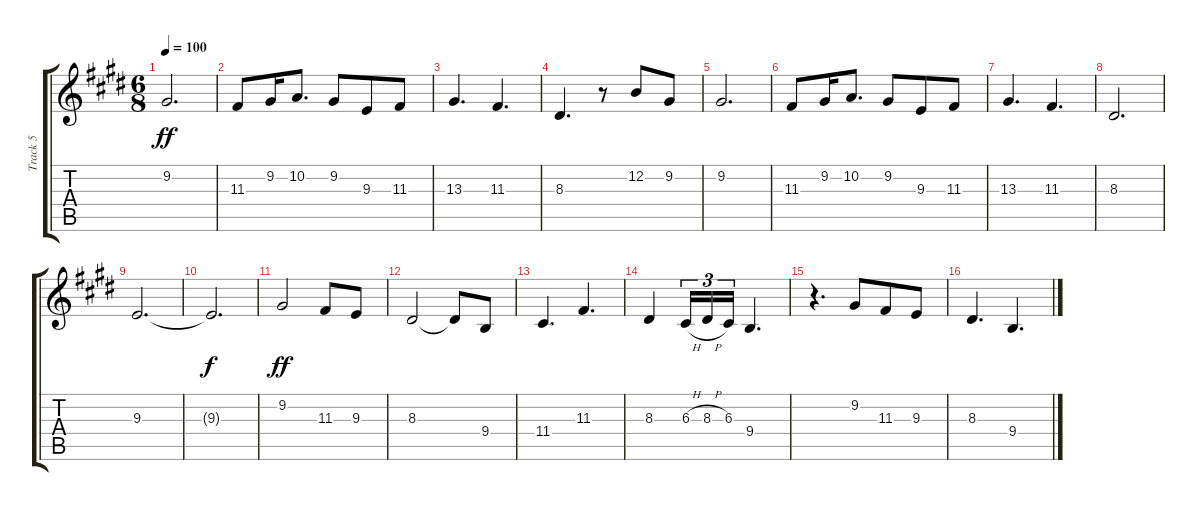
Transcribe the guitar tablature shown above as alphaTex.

\track ("Track 5" "Track 5") {instrument flute}
\staff {score tabs}
\tuning (E4 B3 G3 D3 A2 E2) {hide}
\ts (6 8)
\tempo 100
\clef g2
\ks c#minor
9.2.2{d dy ff} |
11.3.8 9.2.16 10.2.8{d} 9.2.8 9.3.8 11.3.8 |
13.3.4{d} 11.3.4{d} |
8.3.4{d} r.8 12.2.8 9.2.8 |
9.2.2{d} |
11.3.8 9.2.16 10.2.8{d} 9.2.8 9.3.8 11.3.8 |
13.3.4{d} 11.3.4{d} |
8.3.2{d} |
9.3.2{d} |
9.3{t}.2{d dy f} |
9.2.2{dy ff} 11.3.8 9.3.8 |
8.3.2 8.3{t}.8 9.4.8 |
11.4.4{d} 11.3.4{d} |
8.3.4 6.3{h}.16{tu (3 2)} 8.3{h}.16{tu (3 2)} 6.3.16{tu (3 2)} 9.4.4{d} |
r.4{d} 9.2.8 11.3.8 9.3.8 |
8.3.4{d} 9.4.4{d}
